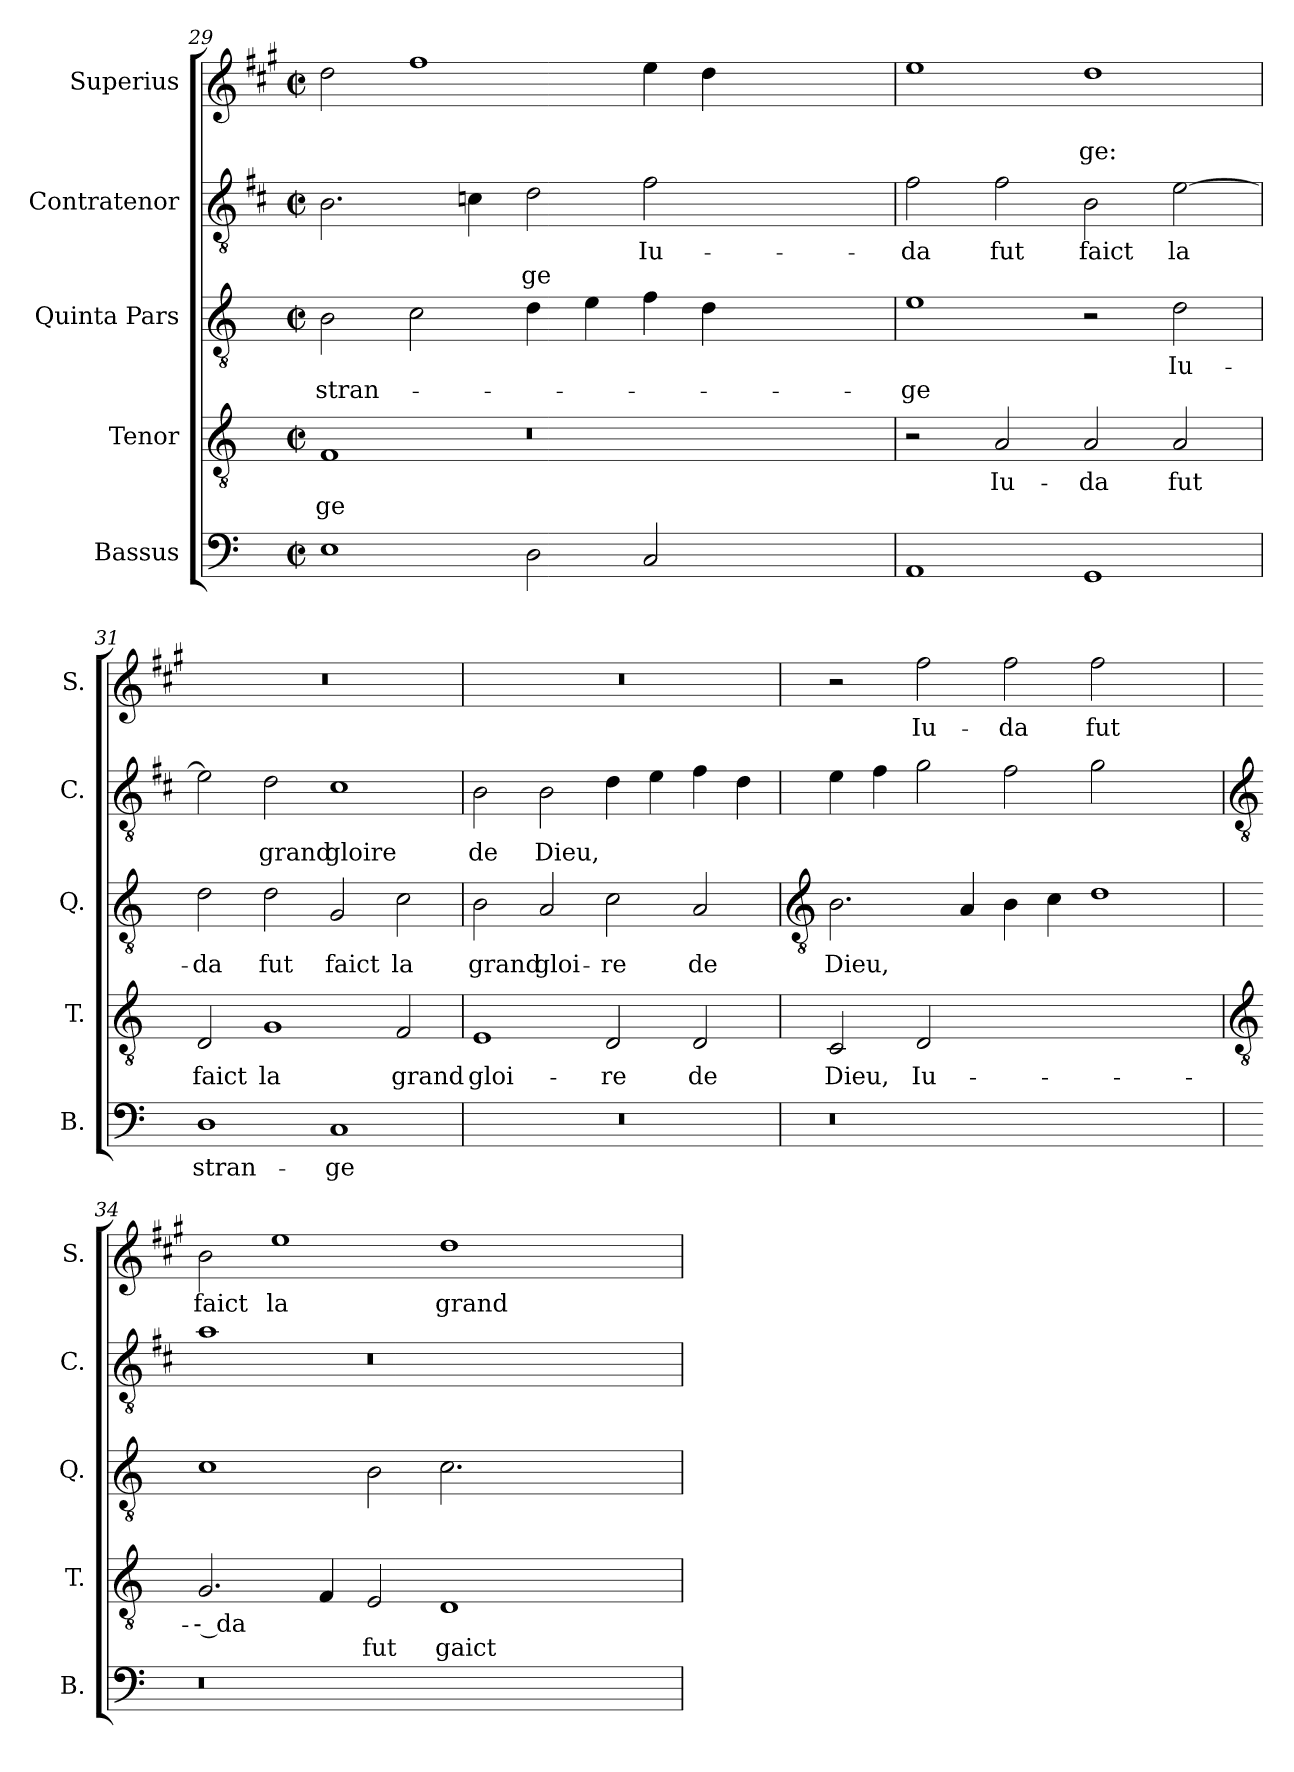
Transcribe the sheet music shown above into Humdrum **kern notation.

**kern	**text	**kern	**text	**text	**kern	**text	**text	**kern	**text	**text	**kern	**text	**text
*part5	*part5	*part4	*part4	*part4	*part3	*part3	*part3	*part2	*part2	*part2	*part1	*part1	*part1
*staff5	*staff5	*staff4	*staff4	*staff4	*staff3	*staff3	*staff3	*staff2	*staff2	*staff2	*staff1	*staff1	*staff1
*I"Bassus	*	*I"Tenor	*	*	*I"Quinta Pars	*	*	*I"Contratenor	*	*	*I"Superius	*	*
*I'B.	*	*I'T.	*	*	*I'Q.	*	*	*I'C.	*	*	*I'S.	*	*
!!LO:LB:g=z
*clefF4	*	*clefGv2	*	*	*clefGv2	*	*	*clefGv2	*	*	*clefG2	*	*
*	*	*	*	*	*	*	*	*ITrd1c2	*	*	*ITrd5c9	*	*
*k[]	*	*k[]	*	*	*k[]	*	*	*k[]	*	*	*k[]	*	*
*C:	*	*C:	*	*	*C:	*	*	*C:	*	*	*C:	*	*
*M4/2	*	*M4/2	*	*	*M4/2	*	*	*M4/2	*	*	*M4/2	*	*
*met(c|)	*	*met(c|)	*	*	*met(c|)	*	*	*met(c|)	*	*	*met(c|)	*	*
=29	=29	=29	=29	=29	=29	=29	=29	=29	=29	=29	=29	=29	=29
!	!	!	!	!LO:LY:b	!	!	!LO:LY:b	!	!	!	!	!	!
1E	.	1F	.	- ge	2B	.	-stran-	2.A	.	.	2f	.	.
.	.	.	.	.	2c	.	.	.	.	.	1a	.	.
.	.	.	.	.	.	.	.	4B-	.	.	.	.	.
!	!	!	!	!	!	!	!	!	!	!LO:LY:b	!	!	!
2D	.	0r	.	.	4d	.	.	2c	.	-ge	.	.	.
.	.	.	.	.	4e	.	.	.	.	.	.	.	.
!	!	!	!	!	!	!	!	!	!LO:LY:b	!	!	!	!
2C	.	.	.	.	4f	.	.	2e	Iu-	.	4g	.	.
.	.	.	.	.	4d	.	.	.	.	.	4f	.	.
1ryy	.	.	.	.	1ryy	.	.	1ryy	.	.	1ryy	.	.
=30	=30	=30	=30	=30	=30	=30	=30	=30	=30	=30	=30	=30	=30
!	!	!	!	!	!	!	!LO:LY:b	!	!LO:LY:b	!	!	!	!
1AA	.	2r	.	.	1e	.	-ge	2e	-da	.	1g	.	.
!	!	!	!LO:LY:b	!	!	!	!	!	!LO:LY:b	!	!	!	!
.	.	2A	Iu-	.	.	.	.	2e	fut	.	.	.	.
!	!	!	!LO:LY:b	!	!	!	!	!	!LO:LY:b	!	!	!	!LO:LY:b
1GG	.	2A	-da	.	2r	.	.	2A	faict	.	1f	.	-ge:
!	!	!	!LO:LY:b	!	!	!LO:LY:b	!	!	!LO:LY:b	!	!	!	!
.	.	2A	fut	.	2d	Iu-	.	[2d	la	.	.	.	.
=31	=31	=31	=31	=31	=31	=31	=31	=31	=31	=31	=31	=31	=31
!	!LO:LY:b	!	!LO:LY:b	!	!	!LO:LY:b	!	!	!	!	!	!	!
1D	-stran-	2D	faict	.	2d	-da	.	2d]	.	.	0r	.	.
!	!	!	!LO:LY:b	!	!	!LO:LY:b	!	!	!LO:LY:b	!	!	!	!
.	.	1G	la	.	2d	fut	.	2c	grand	.	.	.	.
!	!LO:LY:b	!	!	!	!	!LO:LY:b	!	!	!LO:LY:b	!	!	!	!
1C	-ge	.	.	.	2G	faict	.	1B	gloire	.	.	.	.
!	!	!	!LO:LY:b	!	!	!LO:LY:b	!	!	!	!	!	!	!
.	.	2F	grand	.	2c	la	.	.	.	.	.	.	.
=32	=32	=32	=32	=32	=32	=32	=32	=32	=32	=32	=32	=32	=32
!	!	!	!LO:LY:b	!	!	!LO:LY:b	!	!	!LO:LY:b	!	!	!	!
0r	.	1E	gloi-	.	2B	grand	.	2A	de	.	0r	.	.
!	!	!	!	!	!	!LO:LY:b	!	!	!LO:LY:b	!	!	!	!
.	.	.	.	.	2A	gloi-	.	2A	Dieu,	.	.	.	.
!	!	!	!LO:LY:b	!	!	!LO:LY:b	!	!	!	!	!	!	!
.	.	2D	-re	.	2c	-re	.	4c	.	.	.	.	.
.	.	.	.	.	.	.	.	4d	.	.	.	.	.
!	!	!	!LO:LY:b	!	!	!LO:LY:b	!	!	!	!	!	!	!
.	.	2D	de	.	2A	de	.	4e	.	.	.	.	.
.	.	.	.	.	.	.	.	4c	.	.	.	.	.
!!LO:LB:g=z
=33	=33	=33	=33	=33	=33	=33	=33	=33	=33	=33	=33	=33	=33
*	*	*	*	*	*clefGv2	*	*	*	*	*	*	*	*
!	!	!	!LO:LY:b	!	!	!LO:LY:b	!	!	!	!	!	!	!
0r	.	2C	Dieu,	.	2.B	Dieu,	.	4d	.	.	2r	.	.
.	.	.	.	.	.	.	.	4e	.	.	.	.	.
!	!	!	!LO:LY:b	!	!	!	!	!	!	!	!	!LO:LY:b	!
.	.	2D	Iu-	.	.	.	.	2f	.	.	2a	Iu-	.
.	.	.	.	.	4A	.	.	.	.	.	.	.	.
!	!	!	!	!	!	!	!	!	!	!	!	!LO:LY:b	!
.	.	1.ryy	.	.	4B	.	.	2e	.	.	2a	-da	.
.	.	.	.	.	4c	.	.	.	.	.	.	.	.
!	!	!	!	!	!	!	!	!	!	!	!	!LO:LY:b	!
.	.	.	.	.	1d	.	.	2f	.	.	2a	fut	.
2ryy	.	.	.	.	.	.	.	2ryy	.	.	2ryy	.	.
!!LO:LB:g=z
=34	=34	=34	=34	=34	=34	=34	=34	=34	=34	=34	=34	=34	=34
*	*	*clefGv2	*	*	*	*	*	*clefGv2	*	*	*	*	*
!	!	!	!LO:LY:b	!	!	!	!	!	!	!	!	!LO:LY:b	!
0r	.	2.G	-- da	.	1c	.	.	1g	.	.	2d	faict	.
!	!	!	!	!	!	!	!	!	!	!	!	!LO:LY:b	!
.	.	.	.	.	.	.	.	.	.	.	1g	la	.
.	.	4F	.	.	.	.	.	.	.	.	.	.	.
!	!	!	!	!LO:LY:b	!	!	!	!	!	!	!	!	!
.	.	2E	.	fut	2B	.	.	0r	.	.	.	.	.
!	!	!	!	!LO:LY:b	!	!	!	!	!	!	!	!LO:LY:b	!
.	.	1D	.	gaict	2.c	.	.	.	.	.	1f	grand	.
1ryy	.	.	.	.	.	.	.	.	.	.	.	.	.
.	.	.	.	.	2.ryy	.	.	.	.	.	.	.	.
.	.	2ryy	.	.	.	.	.	.	.	.	2ryy	.	.
=	=	=	=	=	=	=	=	=	=	=	=	=	=
*-	*-	*-	*-	*-	*-	*-	*-	*-	*-	*-	*-	*-	*-
